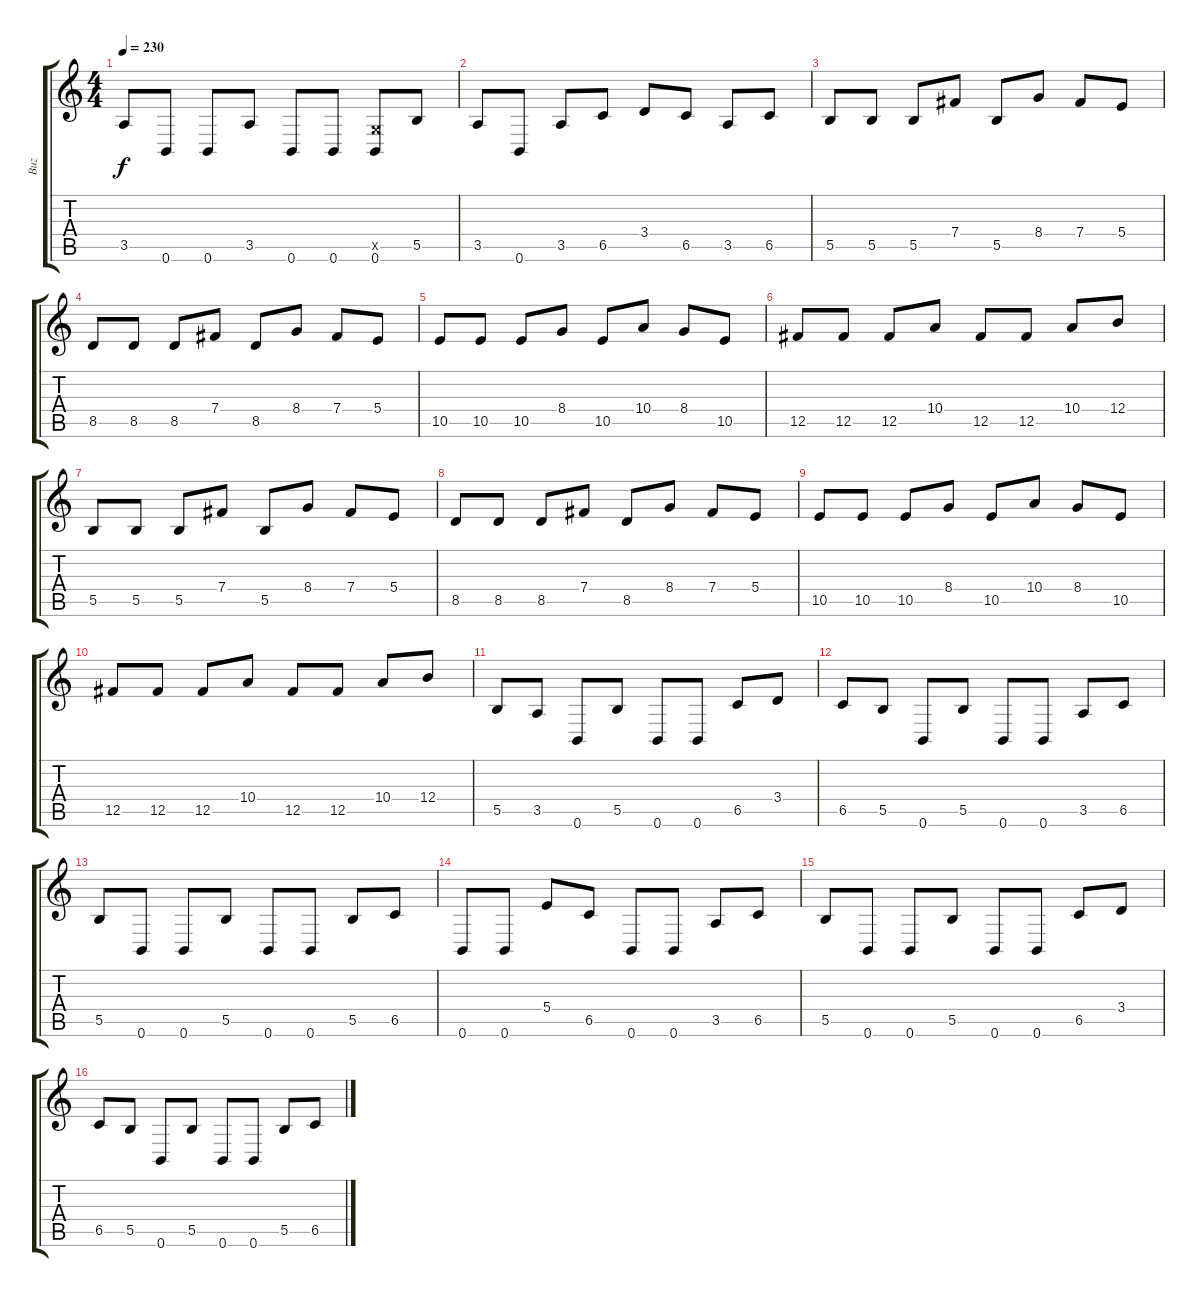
\track ("Buz" "Buz") {instrument distortionguitar}
\staff {score tabs}
\tuning (Db4 Ab3 E3 B2 Gb2 B1) {hide}
\ts (4 4)
\tempo 230
\clef g2
\ks c
3.5.8{dy f} 0.6.8 0.6.8 3.5.8 0.6.8 0.6.8 (1.5{x} 0.6).8 5.5.8 |
3.5.8 0.6.8 3.5.8 6.5.8 3.4.8 6.5.8 3.5.8 6.5.8 |
5.5.8 5.5.8 5.5.8 7.4.8 5.5.8 8.4.8 7.4.8 5.4.8 |
8.5.8 8.5.8 8.5.8 7.4.8 8.5.8 8.4.8 7.4.8 5.4.8 |
10.5.8 10.5.8 10.5.8 8.4.8 10.5.8 10.4.8 8.4.8 10.5.8 |
12.5.8 12.5.8 12.5.8 10.4.8 12.5.8 12.5.8 10.4.8 12.4.8 |
5.5.8 5.5.8 5.5.8 7.4.8 5.5.8 8.4.8 7.4.8 5.4.8 |
8.5.8 8.5.8 8.5.8 7.4.8 8.5.8 8.4.8 7.4.8 5.4.8 |
10.5.8 10.5.8 10.5.8 8.4.8 10.5.8 10.4.8 8.4.8 10.5.8 |
12.5.8 12.5.8 12.5.8 10.4.8 12.5.8 12.5.8 10.4.8 12.4.8 |
5.5.8 3.5.8 0.6.8 5.5.8 0.6.8 0.6.8 6.5.8 3.4.8 |
6.5.8 5.5.8 0.6.8 5.5.8 0.6.8 0.6.8 3.5.8 6.5.8 |
5.5.8 0.6.8 0.6.8 5.5.8 0.6.8 0.6.8 5.5.8 6.5.8 |
0.6.8 0.6.8 5.4.8 6.5.8 0.6.8 0.6.8 3.5.8 6.5.8 |
5.5.8 0.6.8 0.6.8 5.5.8 0.6.8 0.6.8 6.5.8 3.4.8 |
6.5.8 5.5.8 0.6.8 5.5.8 0.6.8 0.6.8 5.5.8 6.5.8
